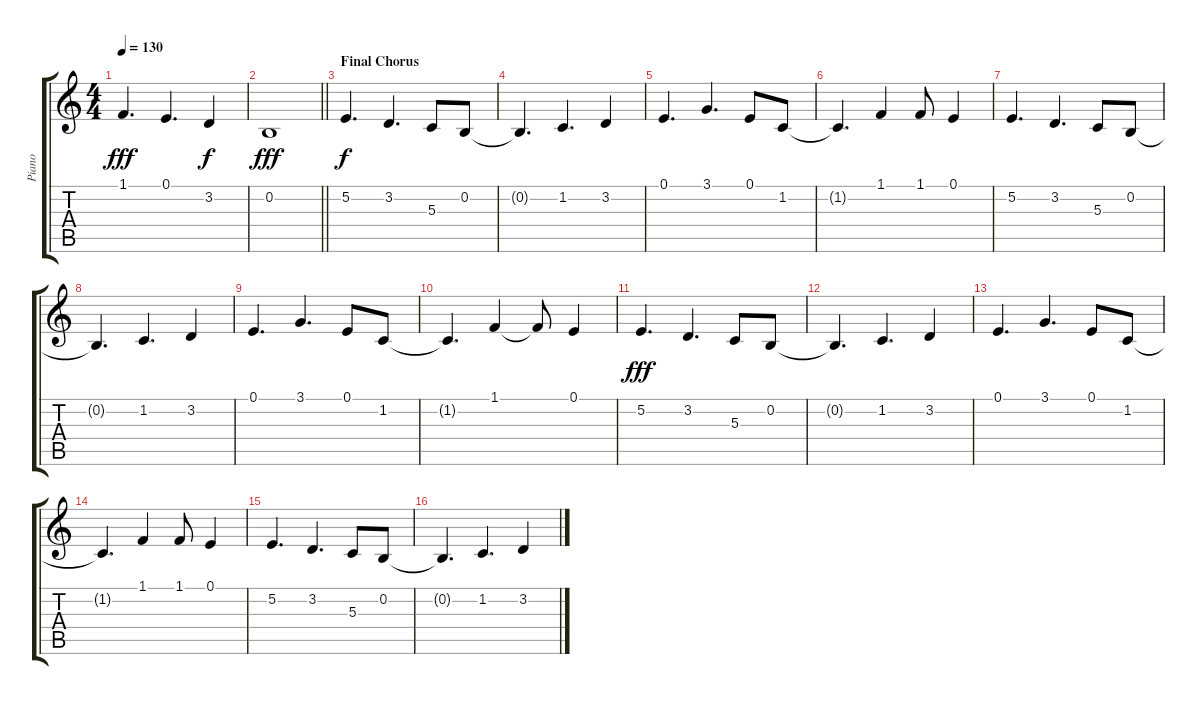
\track ("Piano" "Piano") {instrument acousticgrandpiano}
\staff {score tabs}
\tuning (E4 B3 G3 D3 A2 E2) {hide}
\ts (4 4)
\tempo 130
\clef g2
\ks c
1.1.4{d dy fff} 0.1.4{d} 3.2.4{dy f} |
\barLineRight lightlight
0.2.1{dy fff} |
\section ("" "Final Chorus")
5.2.4{d dy f} 3.2.4{d} 5.3.8 0.2.8 |
0.2{t}.4{d} 1.2.4{d} 3.2.4 |
0.1.4{d} 3.1.4{d} 0.1.8 1.2.8 |
1.2{t}.4{d} 1.1.4 1.1.8 0.1.4 |
5.2.4{d} 3.2.4{d} 5.3.8 0.2.8 |
0.2{t}.4{d} 1.2.4{d} 3.2.4 |
0.1.4{d} 3.1.4{d} 0.1.8 1.2.8 |
1.2{t}.4{d} 1.1.4 1.1{t}.8 0.1.4 |
5.2.4{d dy fff} 3.2.4{d} 5.3.8 0.2.8 |
0.2{t}.4{d} 1.2.4{d} 3.2.4 |
0.1.4{d} 3.1.4{d} 0.1.8 1.2.8 |
1.2{t}.4{d} 1.1.4 1.1.8 0.1.4 |
5.2.4{d} 3.2.4{d} 5.3.8 0.2.8 |
0.2{t}.4{d} 1.2.4{d} 3.2.4
